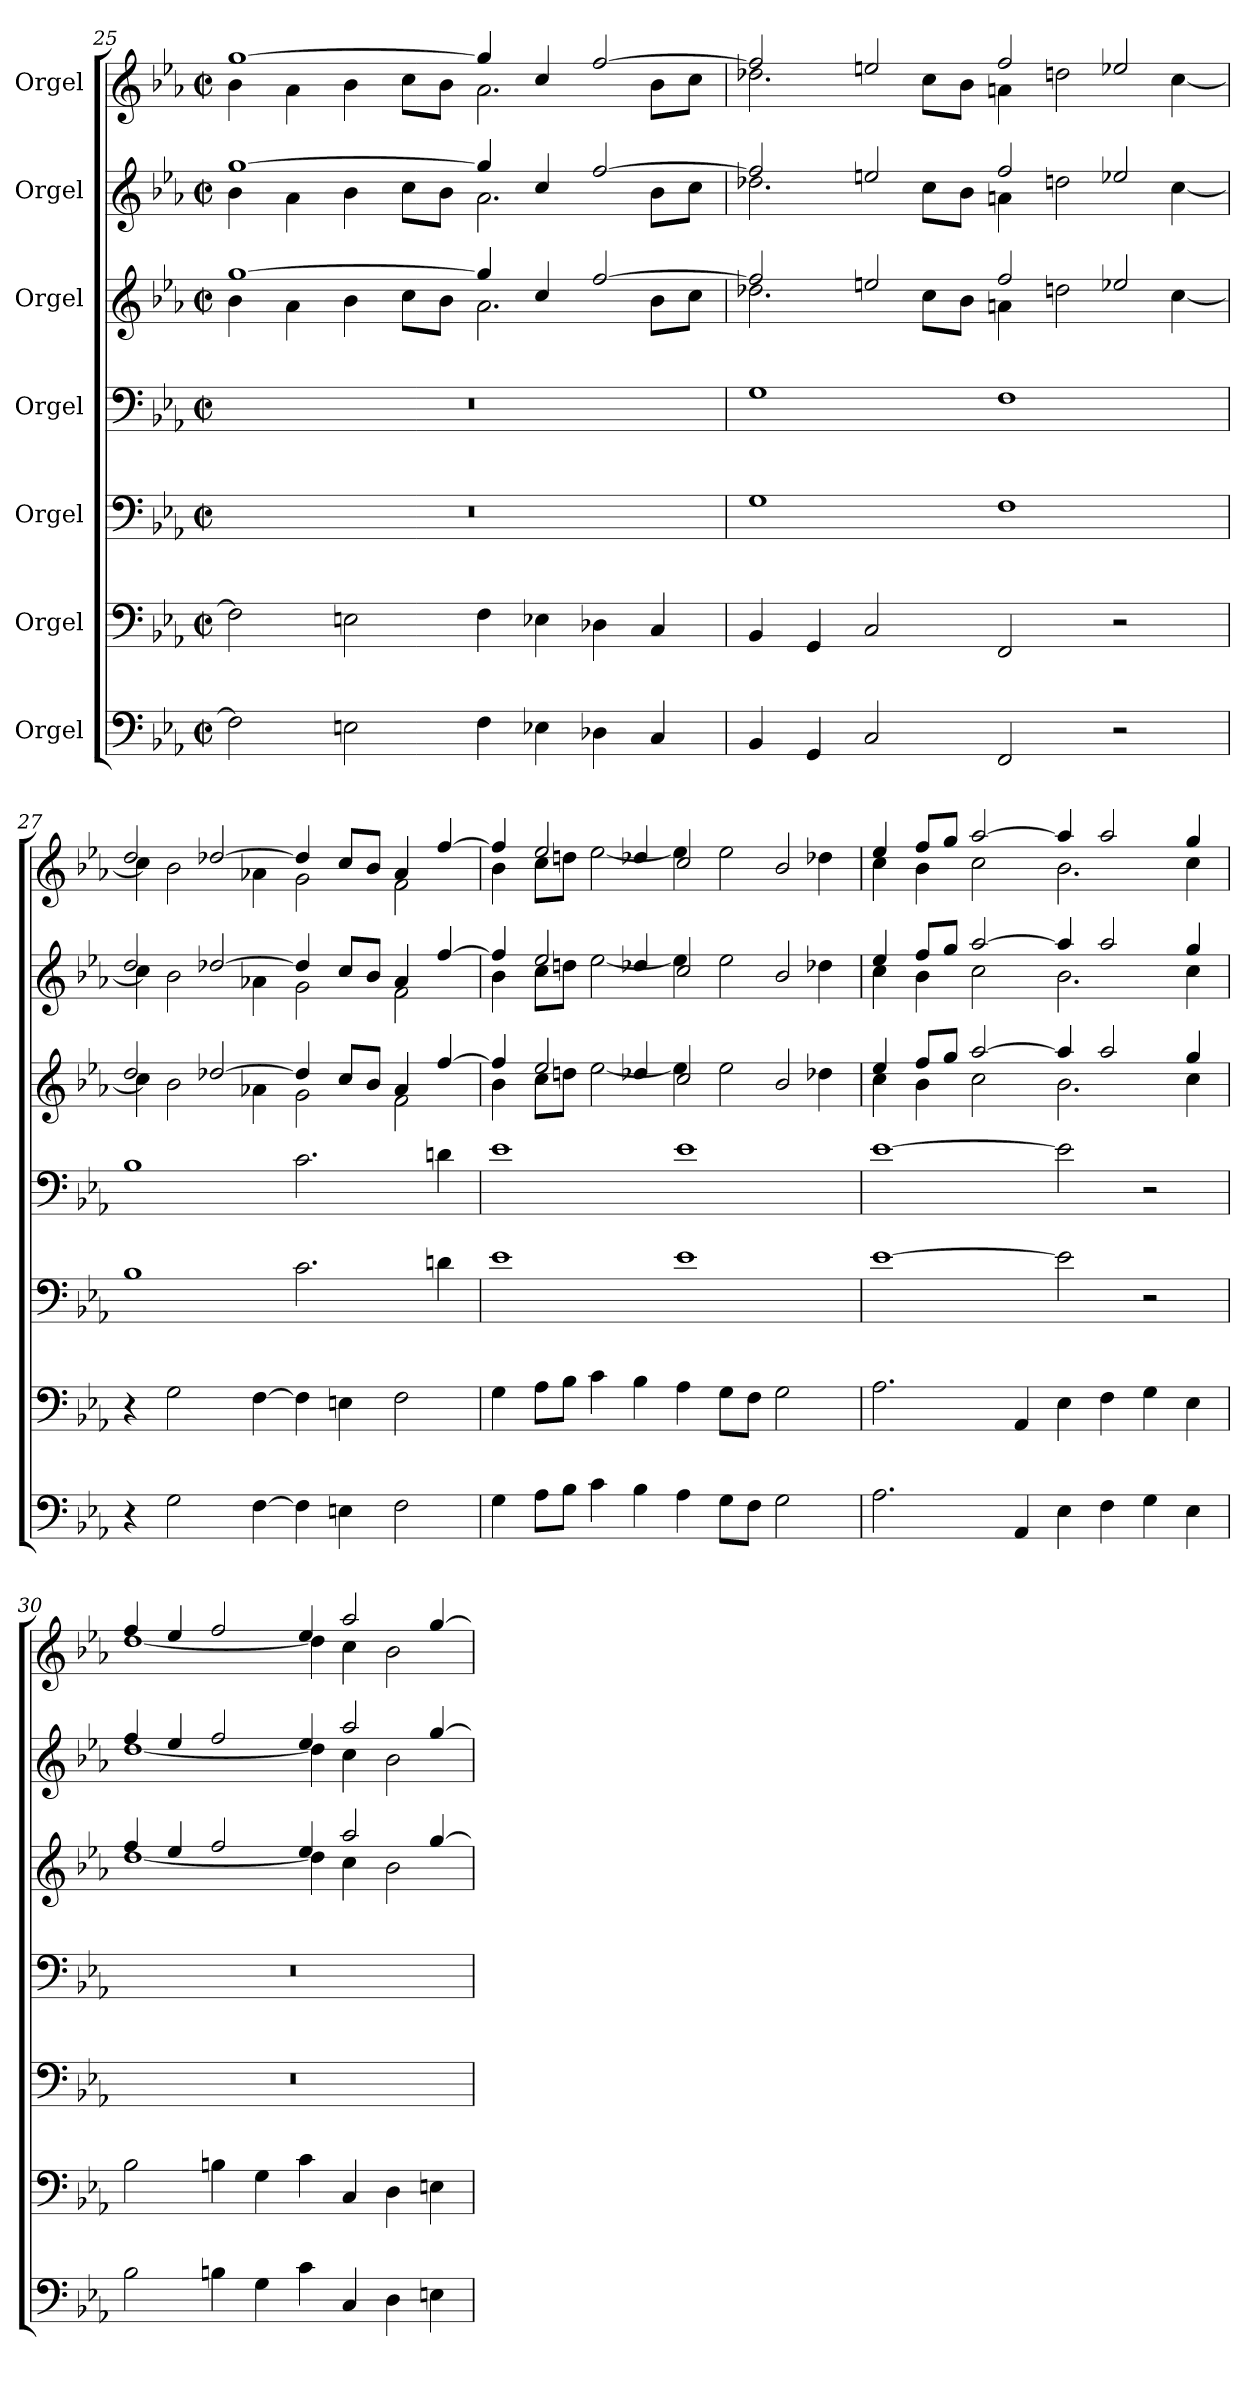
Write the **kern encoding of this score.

**kern	**kern	**kern	**kern	**kern	**kern	**kern
*part7	*part6	*part5	*part4	*part3	*part2	*part1
*staff7	*staff6	*staff5	*staff4	*staff3	*staff2	*staff1
*I"Orgel	*I"Orgel	*I"Orgel	*I"Orgel	*I"Orgel	*I"Orgel	*I"Orgel
!!LO:LB:g=z
*clefF4	*clefF4	*clefF4	*clefF4	*clefG2	*clefG2	*clefG2
*k[b-e-a-]	*k[b-e-a-]	*k[b-e-a-]	*k[b-e-a-]	*k[b-e-a-]	*k[b-e-a-]	*k[b-e-a-]
*M4/2	*M4/2	*M4/2	*M4/2	*M4/2	*M4/2	*M4/2
*met(c|)	*met(c|)	*met(c|)	*met(c|)	*met(c|)	*met(c|)	*met(c|)
=25	=25	=25	=25	=25	=25	=25
*	*	*	*	*^	*^	*^
2F\]	2F\]	0r	0r	[1gg	4b-\	[1gg	4b-\	[1gg	4b-\
.	.	.	.	.	4a-\	.	4a-\	.	4a-\
2En\	2En\	.	.	.	4b-\	.	4b-\	.	4b-\
.	.	.	.	.	8cc\L	.	8cc\L	.	8cc\L
.	.	.	.	.	8b-\J	.	8b-\J	.	8b-\J
4F\	4F\	.	.	4gg/]	2.a-\	4gg/]	2.a-\	4gg/]	2.a-\
4E-X\	4E-X\	.	.	4cc/	.	4cc/	.	4cc/	.
4D-X\	4D-X\	.	.	[2ff/	.	[2ff/	.	[2ff/	.
4C/	4C/	.	.	.	8b-\L	.	8b-\L	.	8b-\L
.	.	.	.	.	8cc\J	.	8cc\J	.	8cc\J
=26	=26	=26	=26	=26	=26	=26	=26	=26	=26
4BB-/	4BB-/	1G	1G	2ff/]	2.dd-X\	2ff/]	2.dd-X\	2ff/]	2.dd-X\
4GG/	4GG/	.	.	.	.	.	.	.	.
2C/	2C/	.	.	2een/	.	2een/	.	2een/	.
.	.	.	.	.	8cc\L	.	8cc\L	.	8cc\L
.	.	.	.	.	8b-\J	.	8b-\J	.	8b-\J
2FF/	2FF/	1F	1F	2ff/	4an\	2ff/	4an\	2ff/	4an\
.	.	.	.	.	2ddn\	.	2ddn\	.	2ddn\
2r	2r	.	.	2ee-X/	.	2ee-X/	.	2ee-X/	.
.	.	.	.	.	[4cc\	.	[4cc\	.	[4cc\
=27	=27	=27	=27	=27	=27	=27	=27	=27	=27
4r	4r	1B-	1B-	2dd/	4cc\]	2dd/	4cc\]	2dd/	4cc\]
2G\	2G\	.	.	.	2b-\	.	2b-\	.	2b-\
.	.	.	.	[2dd-X/	.	[2dd-X/	.	[2dd-X/	.
[4F\	[4F\	.	.	.	4a-X\	.	4a-X\	.	4a-X\
4F\]	4F\]	2.c\	2.c\	4dd-/]	2g\	4dd-/]	2g\	4dd-/]	2g\
4En\	4En\	.	.	8cc/L	.	8cc/L	.	8cc/L	.
.	.	.	.	8b-/J	.	8b-/J	.	8b-/J	.
2F\	2F\	.	.	4a-/	2f\	4a-/	2f\	4a-/	2f\
.	.	4dn\	4dn\	[4ff/	.	[4ff/	.	[4ff/	.
!!LO:LB:g=z	!!
=28	=28	=28	=28	=28	=28	=28	=28	=28	=28
4G\	4G\	1e-	1e-	4ff/]	4b-\	4ff/]	4b-\	4ff/]	4b-\
8A-\L	8A-\L	.	.	2ee-/	8cc\L	2ee-/	8cc\L	2ee-/	8cc\L
8B-\J	8B-\J	.	.	.	8ddn\J	.	8ddn\J	.	8ddn\J
4c\	4c\	.	.	.	[2ee-\	.	[2ee-\	.	[2ee-\
4B-\	4B-\	.	.	4dd-X/	.	4dd-X/	.	4dd-X/	.
4A-\	4A-\	1e-	1e-	2cc/	4ee-\]	2cc/	4ee-\]	2cc/	4ee-\]
8G\L	8G\L	.	.	.	2ee-\	.	2ee-\	.	2ee-\
8F\J	8F\J	.	.	.	.	.	.	.	.
2G\	2G\	.	.	2b-/	.	2b-/	.	2b-/	.
.	.	.	.	.	4dd-X\	.	4dd-X\	.	4dd-X\
=29	=29	=29	=29	=29	=29	=29	=29	=29	=29
2.A-\	2.A-\	[1e-	[1e-	4ee-/	4cc\	4ee-/	4cc\	4ee-/	4cc\
.	.	.	.	8ff/L	4b-\	8ff/L	4b-\	8ff/L	4b-\
.	.	.	.	8gg/J	.	8gg/J	.	8gg/J	.
.	.	.	.	[2aa-/	2cc\	[2aa-/	2cc\	[2aa-/	2cc\
4AA-/	4AA-/	.	.	.	.	.	.	.	.
4E-\	4E-\	2e-\]	2e-\]	4aa-/]	2.b-\	4aa-/]	2.b-\	4aa-/]	2.b-\
4F\	4F\	.	.	2aa-/	.	2aa-/	.	2aa-/	.
4G\	4G\	2r	2r	.	.	.	.	.	.
4E-\	4E-\	.	.	4gg/	4cc\	4gg/	4cc\	4gg/	4cc\
=30	=30	=30	=30	=30	=30	=30	=30	=30	=30
2B-\	2B-\	0r	0r	4ff/	[1dd	4ff/	[1dd	4ff/	[1dd
.	.	.	.	4ee-/	.	4ee-/	.	4ee-/	.
4Bn\	4Bn\	.	.	2ff/	.	2ff/	.	2ff/	.
4G\	4G\	.	.	.	.	.	.	.	.
4c\	4c\	.	.	4ee-/	4dd\]	4ee-/	4dd\]	4ee-/	4dd\]
4C/	4C/	.	.	2aa-/	4cc\	2aa-/	4cc\	2aa-/	4cc\
4D\	4D\	.	.	.	2b-\	.	2b-\	.	2b-\
4En\	4En\	.	.	[4gg/	.	[4gg/	.	[4gg/	.
*	*	*	*	*v	*v	*	*	*v	*v
*	*	*	*	*	*v	*v	*
=	=	=	=	=	=	=
*-	*-	*-	*-	*-	*-	*-
